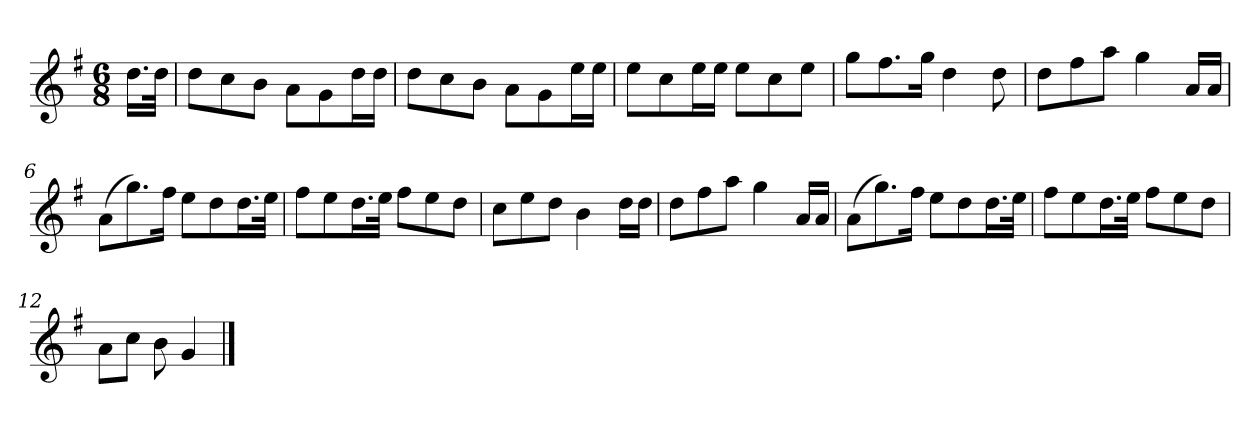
**kern
*part1
*staff1
*k[f#]
*M6/8
*MM120
=
16.ddLL
32ddJJk
=1
8ddL
8cc
8bJ
8aL
8g
16ddL
16ddJJ
=2
8ddL
8cc
8bJ
8aL
8g
16eeL
16eeJJ
=3
8eeL
8cc
16eeL
16eeJJ
8eeL
8cc
8eeJ
=4
8ggL
8.ff#
16ggJk
4dd
8dd
=5
8ddL
8ff#
8aaJ
4gg
16aLL
16aJJ
=6
(8aL
8.gg)
16ff#Jk
8eeL
8dd
16.ddL
32eeJJk
=7
8ff#L
8ee
16.ddL
32eeJJk
8ff#L
8ee
8ddJ
=8
8ccL
8ee
8ddJ
4b
16ddLL
16ddJJ
=9
8ddL
8ff#
8aaJ
4gg
16aLL
16aJJ
=10
(8aL
8.gg)
16ff#Jk
8eeL
8dd
16.ddL
32eeJJk
=11
8ff#L
8ee
16.ddL
32eeJJk
8ff#L
8ee
8ddJ
=12
8aL
8ccJ
8b
4g
==
*-
